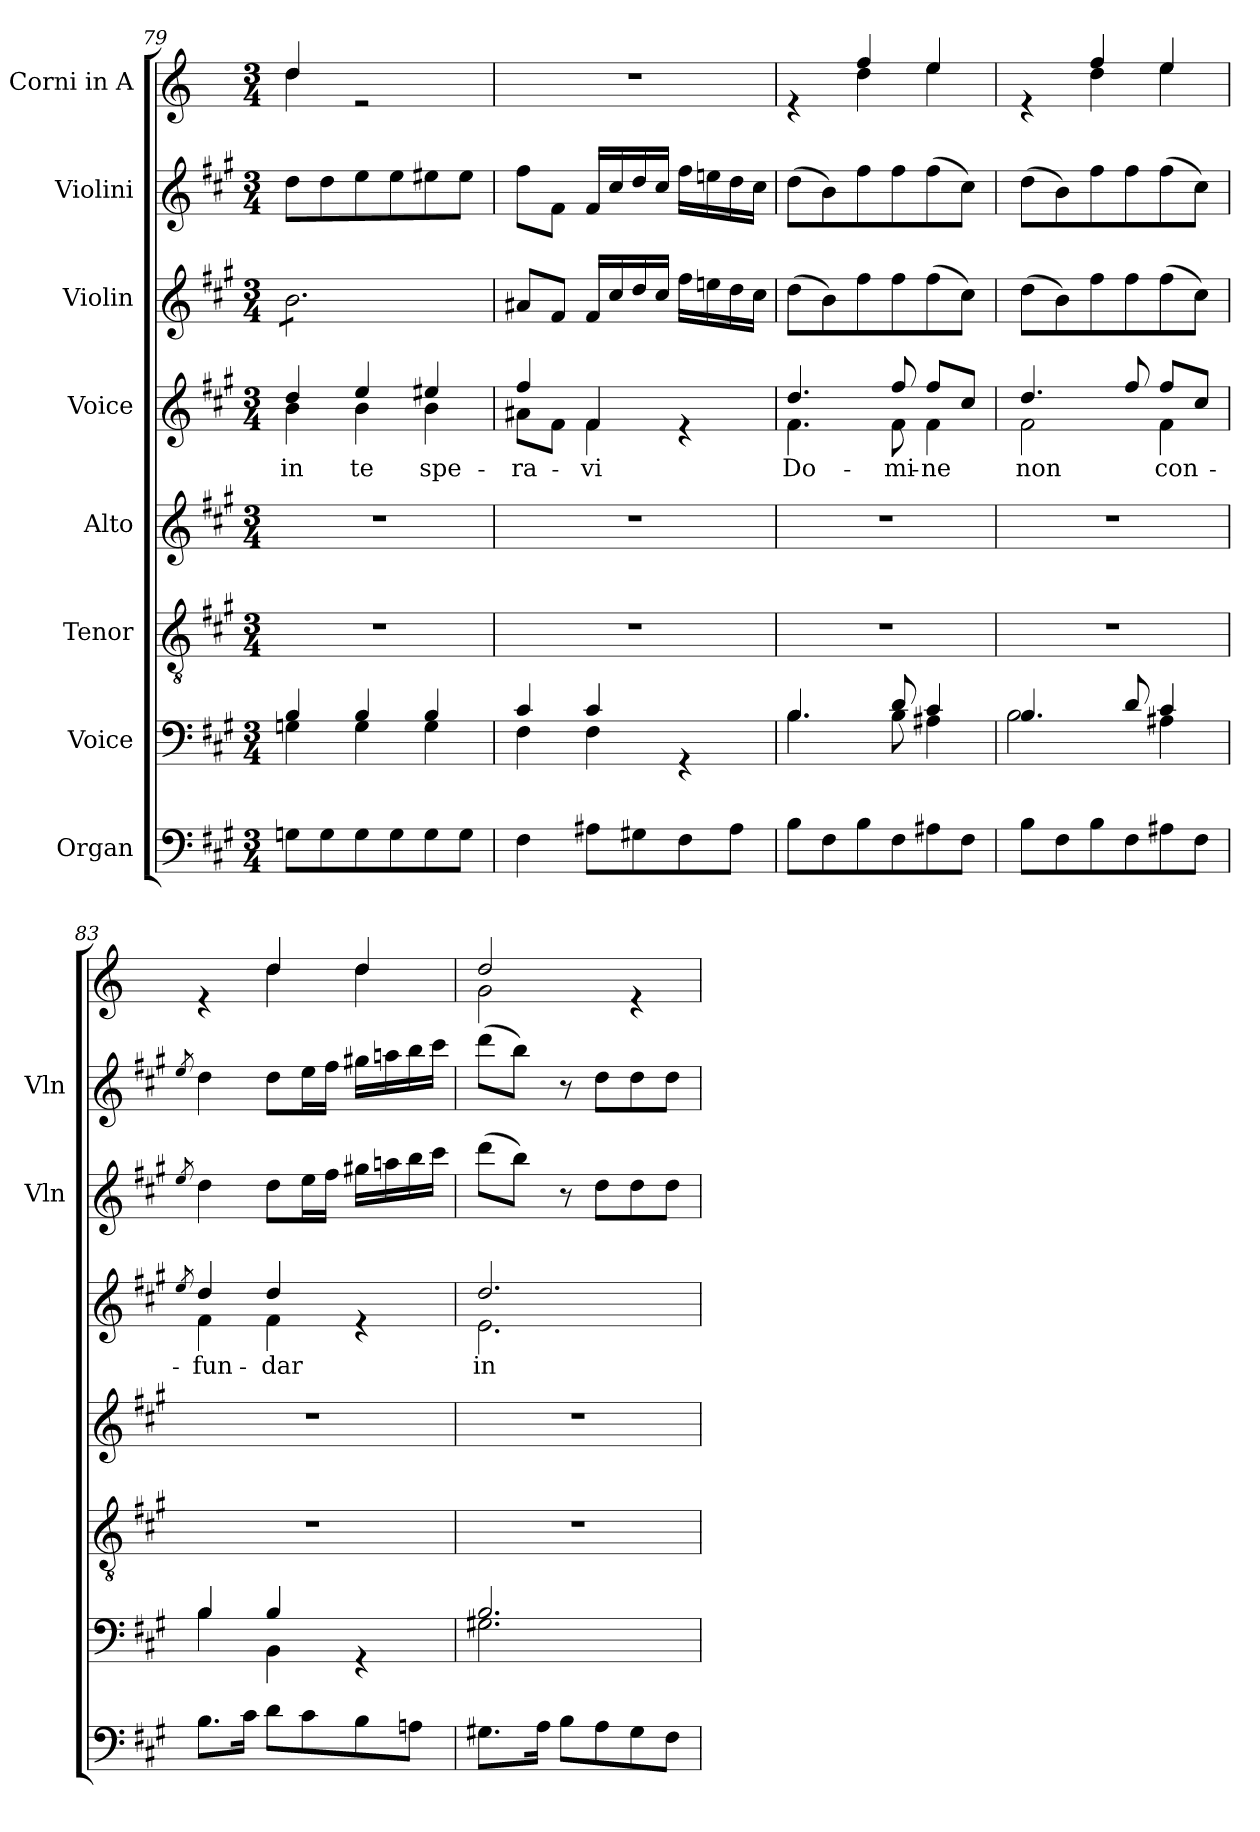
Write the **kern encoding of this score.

**kern	**kern	**kern	**kern	**kern	**text	**kern	**kern	**kern
*part8	*part7	*part6	*part5	*part4	*part4	*part3	*part2	*part1
*staff8	*staff7	*staff6	*staff5	*staff4	*staff4	*staff3	*staff2	*staff1
*I"Organ	*I"Voice	*I"Tenor	*I"Alto	*I"Voice	*	*I"Violin	*I"Violini	*I"Corni in A
*	*	*	*	*	*	*I'Vln	*I'Vln	*
*clefF4	*clefF4	*clefGv2	*clefG2	*clefG2	*	*clefG2	*clefG2	*clefG2
*	*	*	*	*	*	*	*	*ITrd2c3
*k[f#c#g#]	*k[f#c#g#]	*k[f#c#g#]	*k[f#c#g#]	*k[f#c#g#]	*	*k[f#c#g#]	*k[f#c#g#]	*k[f#c#g#]
*M3/4	*M3/4	*M3/4	*M3/4	*M3/4	*	*M3/4	*M3/4	*M3/4
=79	=79	=79	=79	=79	=79	=79	=79	=79
*	*^	*	*	*	*	*	*	*
!	!	!	!	!	!	!LO:LY:b	!	!	!
*	*	*	*	*	*^	*	*	*	*^
*	*	*	*	*	*	*	*	*tremolo	*	*	*
8Gn\L	4B/	4Gn\	2.r	2.r	4dd/	4b\	in	8b\L	8dd\L	4b/	4b\
8G\	.	.	.	.	.	.	.	8b\	8dd\	.	.
!	!	!	!	!	!	!	!LO:LY:b	!	!	!	!
8G\	4B/	4G\	.	.	4ee/	4b\	te	8b\	8ee\	2re	2ryy
8G\	.	.	.	.	.	.	.	8b\	8ee\	.	.
!	!	!	!	!	!	!	!LO:LY:b	!	!	!	!
8G\	4B/	4G\	.	.	4ee#X/	4b\	spe-	8b\	8ee#X\	.	.
8G\J	.	.	.	.	.	.	.	8b\J	8ee#\J	.	.
*	*	*	*	*	*	*	*	*Xtremolo	*	*	*
*	*	*	*	*	*	*	*	*	*	*v	*v
=80	=80	=80	=80	=80	=80	=80	=80	=80	=80	=80
!	!	!	!	!	!	!	!LO:LY:b	!	!	!
4F#\	4c#/	4F#\	2.r	2.r	4ff#/	8a#X\L	-ra-	8a#X/L	8ff#\L	2.r
.	.	.	.	.	.	8f#\J	.	8f#/J	8f#\J	.
!	!	!	!	!	!	!	!LO:LY:b	!	!	!
8A#X\L	4c#/	4F#\	.	.	4f#/	4f#\	-vi	16f#/LL	16f#/LL	.
.	.	.	.	.	.	.	.	16cc#/	16cc#/	.
8G#X\	.	.	.	.	.	.	.	16dd/	16dd/	.
.	.	.	.	.	.	.	.	16cc#/JJ	16cc#/JJ	.
8F#\	4rGG	4ryy	.	.	4re	4ryy	.	16ff#\LL	16ff#\LL	.
.	.	.	.	.	.	.	.	16een\	16een\	.
8A#\J	.	.	.	.	.	.	.	16dd\	16dd\	.
.	.	.	.	.	.	.	.	16cc#\JJ	16cc#\JJ	.
=81	=81	=81	=81	=81	=81	=81	=81	=81	=81	=81
!	!	!	!	!	!	!	!LO:LY:b	!	!	!
*	*	*	*	*	*	*	*	*	*	*^
8B\L	4.B/	4.B\	2.r	2.r	4.dd/	4.f#\	Do-	(8dd\L	(8dd\L	4re	4ryy
8F#\	.	.	.	.	.	.	.	8b\)	8b\)	.	.
8B\	.	.	.	.	.	.	.	8ff#\	8ff#\	4dd/	4b\
!	!	!	!	!	!	!	!LO:LY:b	!	!	!	!
8F#\	8d/	8B\	.	.	8ff#/	8f#\	-mi-	8ff#\	8ff#\	.	.
!	!	!	!	!	!	!	!LO:LY:b	!	!	!	!
8A#X\	4c#/	4A#X\	.	.	8ff#/L	4f#\	-ne	(8ff#\	(8ff#\	4cc#/	4cc#\
8F#\J	.	.	.	.	8cc#/J	.	.	8cc#\J)	8cc#\J)	.	.
!!LO:LB:g=z	!!
=82	=82	=82	=82	=82	=82	=82	=82	=82	=82	=82	=82
!	!	!	!	!	!	!	!LO:LY:b	!	!	!	!
8B\L	4.B/	2B\	2.r	2.r	4.dd/	2f#\	non	(8dd\L	(8dd\L	4re	4ryy
8F#\	.	.	.	.	.	.	.	8b\)	8b\)	.	.
8B\	.	.	.	.	.	.	.	8ff#\	8ff#\	4dd/	4b\
8F#\	8d/	.	.	.	8ff#/	.	.	8ff#\	8ff#\	.	.
!	!	!	!	!	!	!	!LO:LY:b	!	!	!	!
8A#X\	4c#/	4A#X\	.	.	8ff#/L	4f#\	con-	(8ff#\	(8ff#\	4cc#/	4cc#\
8F#\J	.	.	.	.	8cc#/J	.	.	8cc#\J)	8cc#\J)	.	.
=83	=83	=83	=83	=83	=83	=83	=83	=83	=83	=83	=83
.	.	.	.	.	8qee/	.	.	8qee/	8qee/	.	.
!	!	!	!	!	!	!	!LO:LY:b	!	!	!	!
8.B\L	4B/	4B\	2.r	2.r	4dd/	4f#\	-fun-	4dd\	4dd\	4re	4ryy
16c#\Jk	.	.	.	.	.	.	.	.	.	.	.
!	!	!	!	!	!	!	!LO:LY:b	!	!	!	!
8d\L	4B/	4BB\	.	.	4dd/	4f#\	-dar	8dd\L	8dd\L	4b/	4b\
8c#\	.	.	.	.	.	.	.	16ee\L	16ee\L	.	.
.	.	.	.	.	.	.	.	16ff#\JJ	16ff#\JJ	.	.
8B\	4rGG	4ryy	.	.	4re	4ryy	.	16gg#X\LL	16gg#X\LL	4b/	4b\
.	.	.	.	.	.	.	.	16aan\	16aan\	.	.
8An\J	.	.	.	.	.	.	.	16bb\	16bb\	.	.
.	.	.	.	.	.	.	.	16ccc#\JJ	16ccc#\JJ	.	.
=84	=84	=84	=84	=84	=84	=84	=84	=84	=84	=84	=84
!	!	!	!	!	!	!	!LO:LY:b	!	!	!	!
8.G#X\L	2.B/	2.G#X\	2.r	2.r	2.dd/	2.e\	in	(8ddd\L	(8ddd\L	2b/	2e\
.	.	.	.	.	.	.	.	8bb\J)	8bb\J)	.	.
16A\Jk	.	.	.	.	.	.	.	.	.	.	.
8B\L	.	.	.	.	.	.	.	8r	8r	.	.
8A\	.	.	.	.	.	.	.	8dd\L	8dd\L	.	.
8G#\	.	.	.	.	.	.	.	8dd\	8dd\	4re	4ryy
8F#\J	.	.	.	.	.	.	.	8dd\J	8dd\J	.	.
*	*v	*v	*	*	*v	*v	*	*	*	*v	*v
=	=	=	=	=	=	=	=	=
*-	*-	*-	*-	*-	*-	*-	*-	*-
